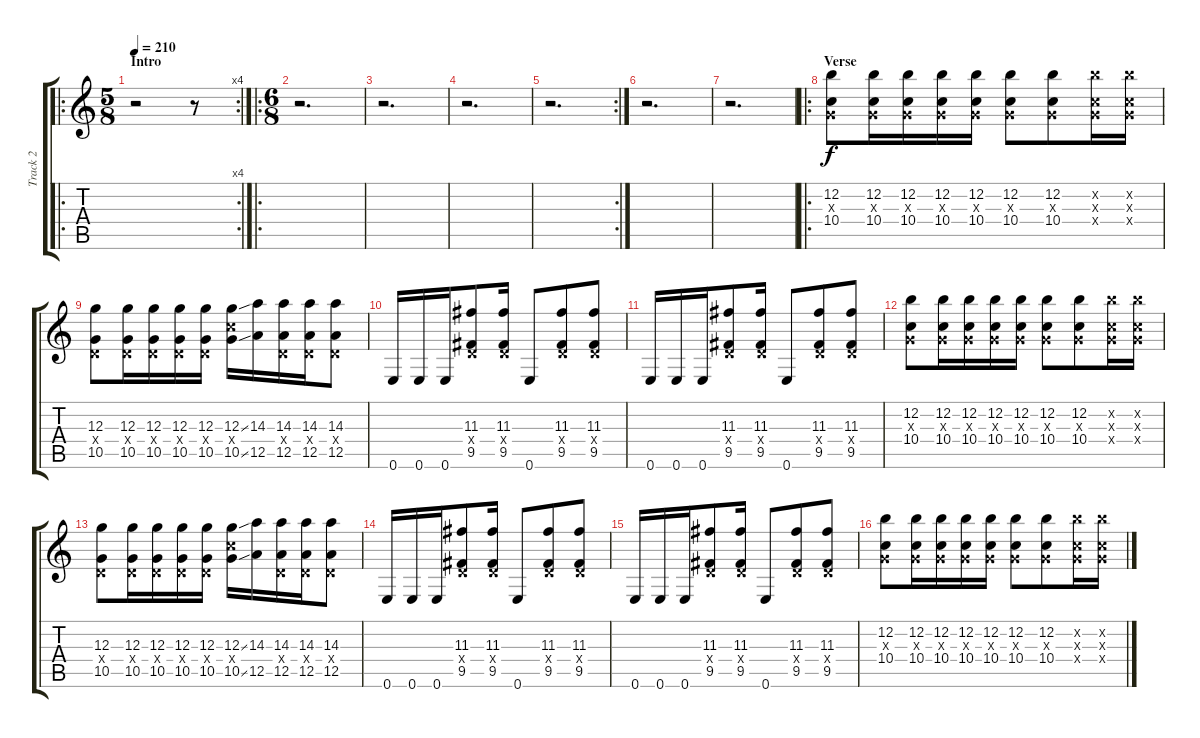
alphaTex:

\track ("Track 2" "Track 2") {instrument overdrivenguitar}
\staff {score tabs}
\tuning (E4 B3 G3 D3 A2 E2) {hide}
\ro
\rc 4
\ts (5 8)
\section ("" "Intro")
\tempo 210
\clef g2
\ks c
r.2{dy f instrument overdrivenguitar} r.8 |
\ro
\ts (6 8)
r.2{d} |
r.2{d} |
r.2{d} |
\rc 2
r.2{d} |
r.2{d} |
r.2{d} |
\ro
\section ("" "Verse")
(12.2 0.3{x} 10.4).8 (12.2 0.3{x} 10.4).16 (12.2 0.3{x} 10.4).16 (12.2 0.3{x} 10.4).16 (12.2 0.3{x} 10.4).16 (12.2 0.3{x} 10.4).8 (12.2 0.3{x} 10.4).8 (12.2{x} 0.3{x} 10.4{x}).16 (12.2{x} 0.3{x} 10.4{x}).16 |
(12.3 0.4{x} 10.5).8 (12.3 0.4{x} 10.5).16 (12.3 0.4{x} 10.5).16 (12.3 0.4{x} 10.5).16 (12.3 0.4{x} 10.5).16 (12.3{ss} 10.4{x} 10.5{ss}).16 (14.3 12.5).16 (14.3 0.4{x} 12.5).16 (14.3 0.4{x} 12.5).16 (14.3 0.4{x} 12.5).8 |
0.6.16 0.6.16 0.6.16 (11.3 0.4{x} 9.5).8 (11.3 0.4{x} 9.5).16 0.6.8 (11.3 0.4{x} 9.5).8 (11.3 0.4{x} 9.5).8 |
0.6.16 0.6.16 0.6.16 (11.3 0.4{x} 9.5).8 (11.3 0.4{x} 9.5).16 0.6.8 (11.3 0.4{x} 9.5).8 (11.3 0.4{x} 9.5).8 |
(12.2 0.3{x} 10.4).8 (12.2 0.3{x} 10.4).16 (12.2 0.3{x} 10.4).16 (12.2 0.3{x} 10.4).16 (12.2 0.3{x} 10.4).16 (12.2 0.3{x} 10.4).8 (12.2 0.3{x} 10.4).8 (12.2{x} 0.3{x} 10.4{x}).16 (12.2{x} 0.3{x} 10.4{x}).16 |
(12.3 0.4{x} 10.5).8 (12.3 0.4{x} 10.5).16 (12.3 0.4{x} 10.5).16 (12.3 0.4{x} 10.5).16 (12.3 0.4{x} 10.5).16 (12.3{ss} 10.4{x} 10.5{ss}).16 (14.3 12.5).16 (14.3 0.4{x} 12.5).16 (14.3 0.4{x} 12.5).16 (14.3 0.4{x} 12.5).8 |
0.6.16 0.6.16 0.6.16 (11.3 0.4{x} 9.5).8 (11.3 0.4{x} 9.5).16 0.6.8 (11.3 0.4{x} 9.5).8 (11.3 0.4{x} 9.5).8 |
0.6.16 0.6.16 0.6.16 (11.3 0.4{x} 9.5).8 (11.3 0.4{x} 9.5).16 0.6.8 (11.3 0.4{x} 9.5).8 (11.3 0.4{x} 9.5).8 |
(12.2 0.3{x} 10.4).8 (12.2 0.3{x} 10.4).16 (12.2 0.3{x} 10.4).16 (12.2 0.3{x} 10.4).16 (12.2 0.3{x} 10.4).16 (12.2 0.3{x} 10.4).8 (12.2 0.3{x} 10.4).8 (12.2{x} 0.3{x} 10.4{x}).16 (12.2{x} 0.3{x} 10.4{x}).16
